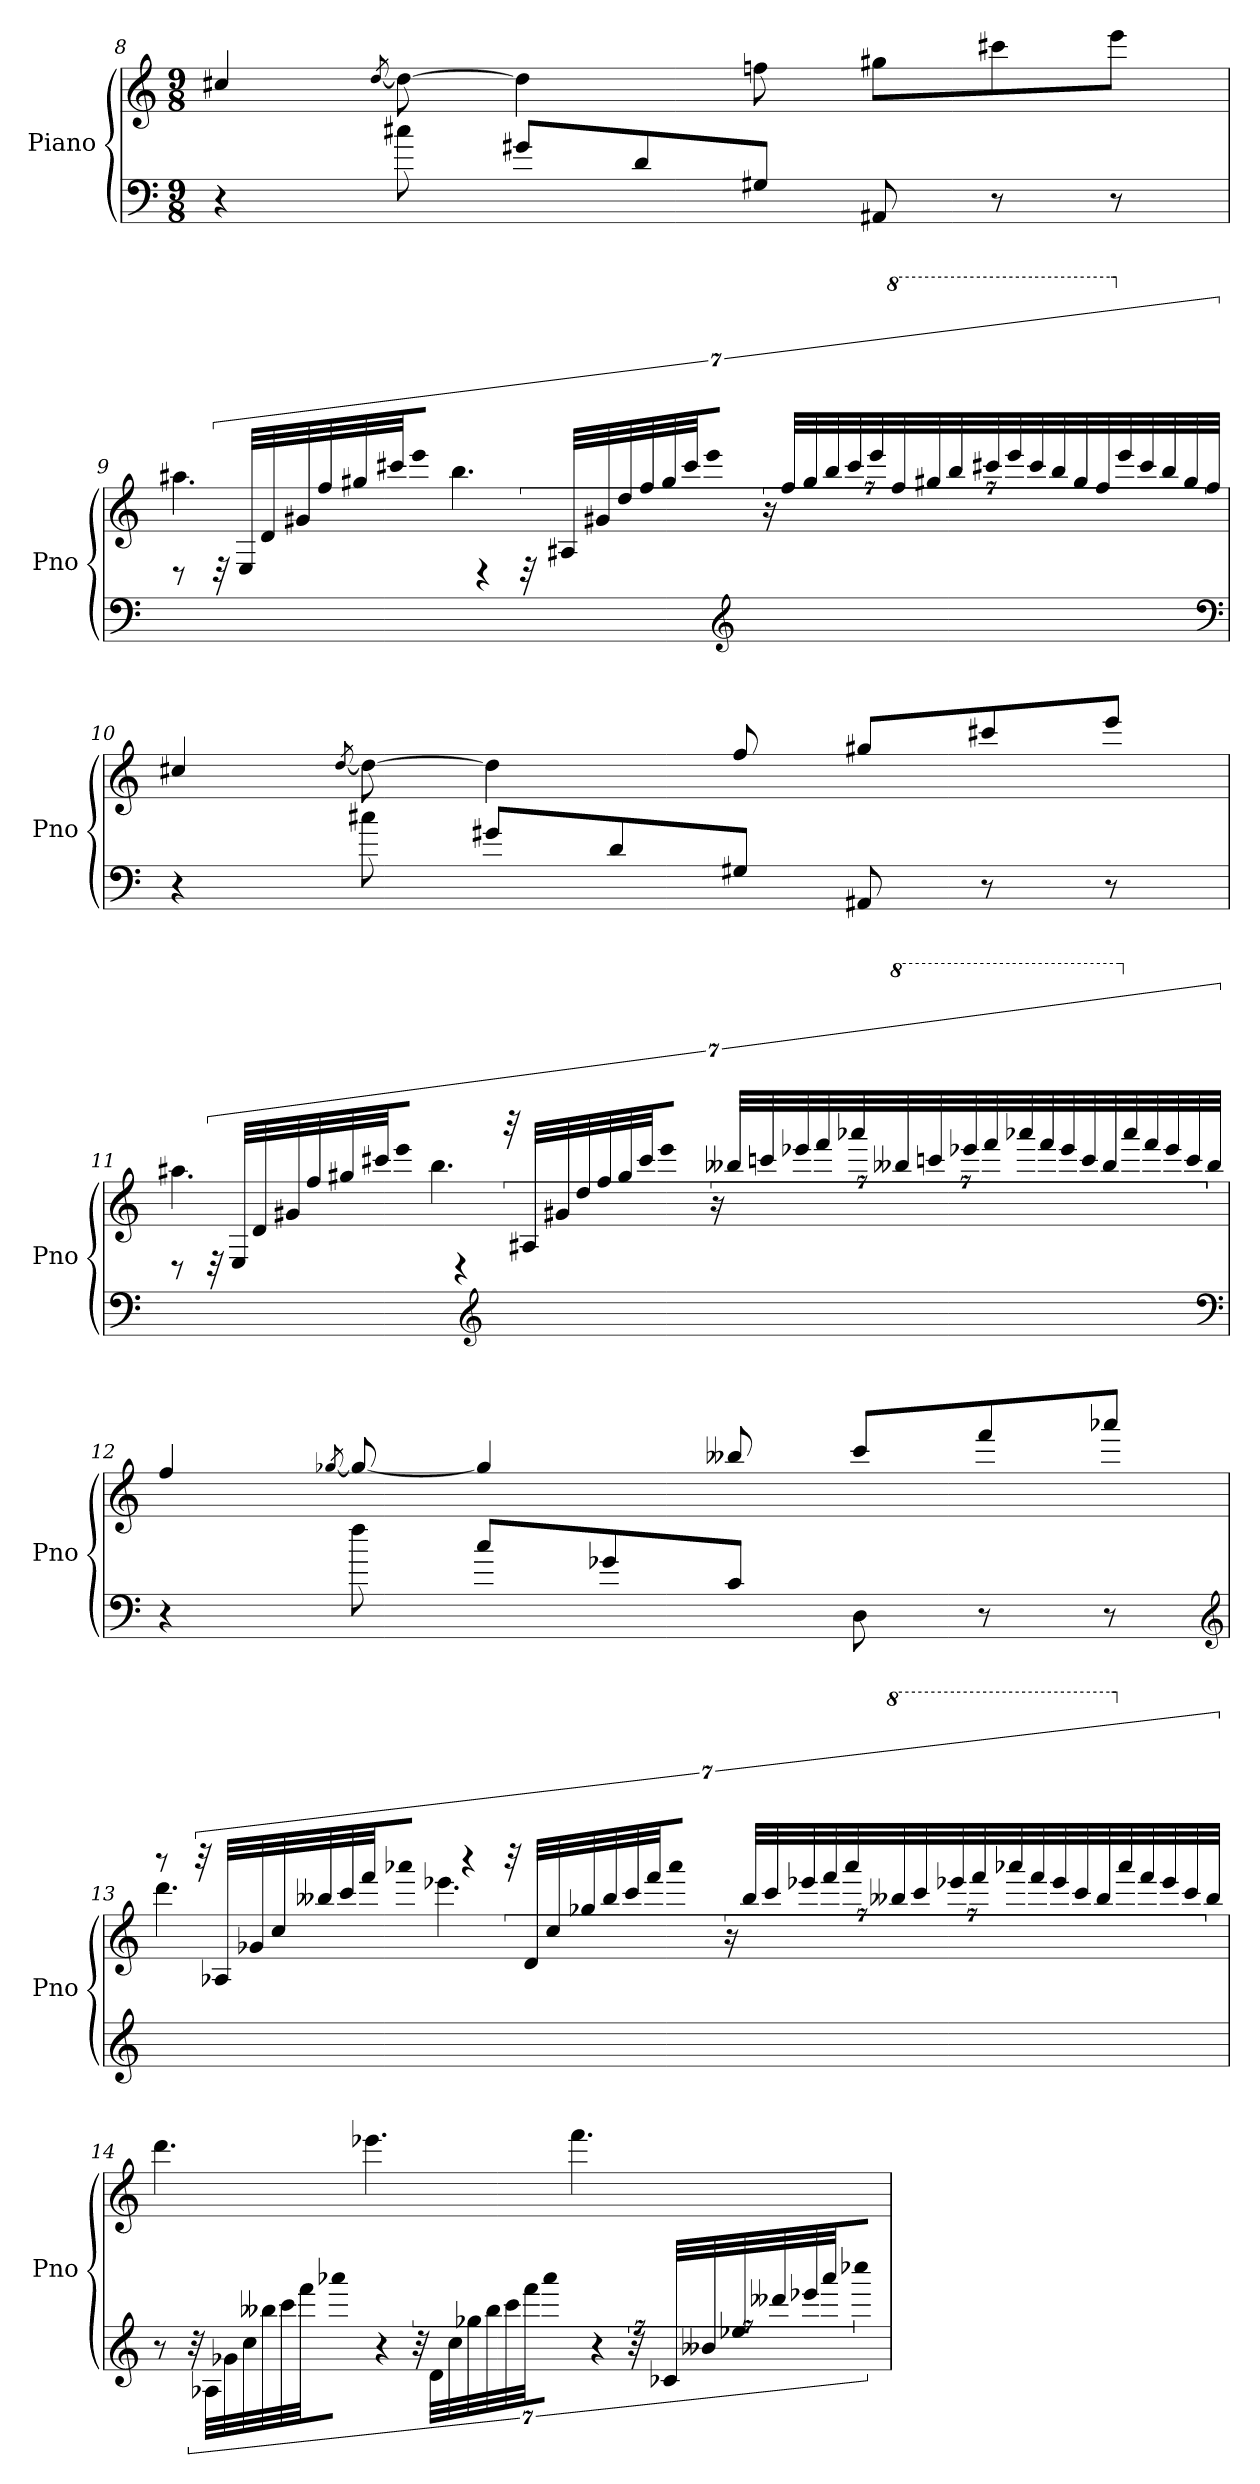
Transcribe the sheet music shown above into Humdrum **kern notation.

**kern	**kern
*part1	*part1
*staff2	*staff1
*I"Piano	*
*I'Pno	*
*clefF4	*clefG2
*k[]	*k[]
*M9/8	*M9/8
=8	=8
4r	4cc#X/
.	[8qdd
8cc#X	8dd_
8g#XL	4dd]
8d\	.
8G#X/J	8ffn
8AA#X	8gg#XL
8r	8ccc#X
8r	8eeeJ
=9	=9
*	*^
2.ryy	8rD	4.aa#X
.	56rD	.
.	56E/LLL	.
.	56d/	.
.	56g#X	.
.	56ff\	.
.	56gg#X	.
.	56ccc#XJJ	.
.	8eeeJ	.
.	8rD	4.bb
.	56rD	.
.	56A#XLLL	.
.	56g#X	.
.	56dd/	.
.	56ff\	.
.	56gg#	.
.	56ccc#JJ	.
.	8eeeJ	.
*clefG2	*	*
4.ryy	28r	4.ryy
.	56ff/LLL	.
.	56gg#/	.
.	56bb/	.
.	56ccc#/	.
.	56eee/	.
*	*8va	*
.	56fff\	.
.	56ggg#X	.
.	56bbb	.
.	56cccc#X	.
.	56eeee	.
.	56cccc#	.
.	56bbb	.
.	56ggg#	.
.	56fff	.
*	*X8va	*
.	56eee/	.
.	56ccc#/	.
.	56bb/	.
.	56gg#/	.
.	56ff/JJJ	.
*	*v	*v
*clefF4	*
=10	=10
4r	4cc#X/
.	[8qdd
8cc#X	8dd_
8g#XL	4dd]
8d\	.
8G#X/J	8ff/
8AA#X	8gg#X/L
8r	8ccc#X
8r	8eeeJ
=11	=11
*	*^
2.ryy	8rD	4.aa#X
.	56rD	.
.	56E/LLL	.
.	56d/	.
.	56g#X	.
.	56ff\	.
.	56gg#X	.
.	56ccc#XJJ	.
.	8eeeJ	.
.	8rD	4.bb
*clefG2	*	*
.	56r	.
.	56A#XLLL	.
.	56g#X	.
.	56dd/	.
.	56ff\	.
.	56gg#	.
.	56ccc#JJ	.
.	8eeeJ	.
4.ryy	28r	4.ryy
.	56bb--X/LLL	.
.	56cccn/	.
.	56eee-X	.
.	56fff/	.
.	56aaa-X	.
*	*8va	*
.	56bbb--X\	.
.	56ccccn	.
.	56eeee-X	.
.	56ffff	.
.	56aaaa-X	.
.	56ffff	.
.	56eeee-	.
.	56cccc	.
.	56bbb--\	.
*	*X8va	*
.	56aaa-/	.
.	56fff/	.
.	56eee-/	.
.	56ccc/	.
.	56bb--/JJJ	.
*	*v	*v
*clefF4	*
=12	=12
4r	4ff/
.	[8qgg-X
8ff\	8gg-/_
8cc\L	4gg-/]
8g-X	.
8c/J	8bb--X/
8D	8ccc/L
8r	8fff
8r	8aaa-XJ
*clefG2	*
=13	=13
*	*^
2.ryy	8r	4.ddd
.	56r	.
.	56A-XLLL	.
.	56g-X	.
.	56cc/	.
.	56bb--X\	.
.	56ccc	.
.	56fffJJ	.
.	8aaa-XJ	.
.	8r	4.eee-X
.	56r	.
.	56d/LLL	.
.	56cc/	.
.	56gg-X	.
.	56bb--\	.
.	56ccc	.
.	56fffJJ	.
.	8aaa-J	.
4.ryy	28r	4.ryy
.	56bb--/LLL	.
.	56ccc/	.
.	56eee-X	.
.	56fff/	.
.	56aaa-/	.
*	*8va	*
.	56bbb--X\	.
.	56cccc	.
.	56eeee-X	.
.	56ffff	.
.	56aaaa-X	.
.	56ffff	.
.	56eeee-	.
.	56cccc	.
.	56bbb--\	.
*	*X8va	*
.	56aaa-/	.
.	56fff/	.
.	56eee-/	.
.	56ccc/	.
.	56bb--/JJJ	.
*	*v	*v
=14	=14
8r	4.ddd
56r	.
56A-XLLL	.
56g-X	.
56cc	.
56bb--X/	.
56ccc\	.
56fff\JJ	.
8aaa-XJ	.
8r	4.eee-X
56r	.
56dLLL	.
56cc	.
56gg-X	.
56bb--/	.
56ccc\	.
56fff\JJ	.
8aaa-\J	.
8r	4.fff
56r	.
56c-XLLL	.
56b--X	.
56ee-X	.
56ddd--X/	.
56eee-X	.
56aaa-\JJ	.
8cccc-XJ	.
=	=
*-	*-
